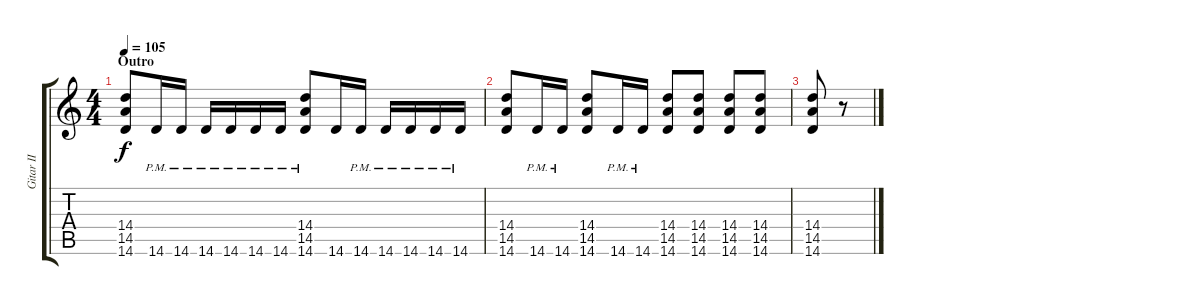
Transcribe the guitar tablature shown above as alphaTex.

\track ("Gitar II" "Gitar II") {instrument distortionguitar}
\staff {score tabs}
\tuning (D4 A3 F3 C3 G2 C2) {hide}
\ts (4 4)
\section ("" "Outro")
\tempo 105
\clef g2
\ks c
(14.4 14.5 14.6).8{dy f} 14.6{pm}.16 14.6{pm}.16 14.6{pm}.16 14.6{pm}.16 14.6{pm}.16 14.6{pm}.16 (14.4 14.5 14.6{pm}).8 14.6.16 14.6{pm}.16 14.6{pm}.16 14.6{pm}.16 14.6{pm}.16 14.6{pm}.16 |
(14.4 14.5 14.6).8 14.6{pm}.16 14.6{pm}.16 (14.4 14.5 14.6).8 14.6{pm}.16 14.6{pm}.16 (14.4 14.5 14.6).8 (14.4 14.5 14.6).8 (14.4 14.5 14.6).8 (14.4 14.5 14.6).8 |
(14.4 14.5 14.6).8 r.8
